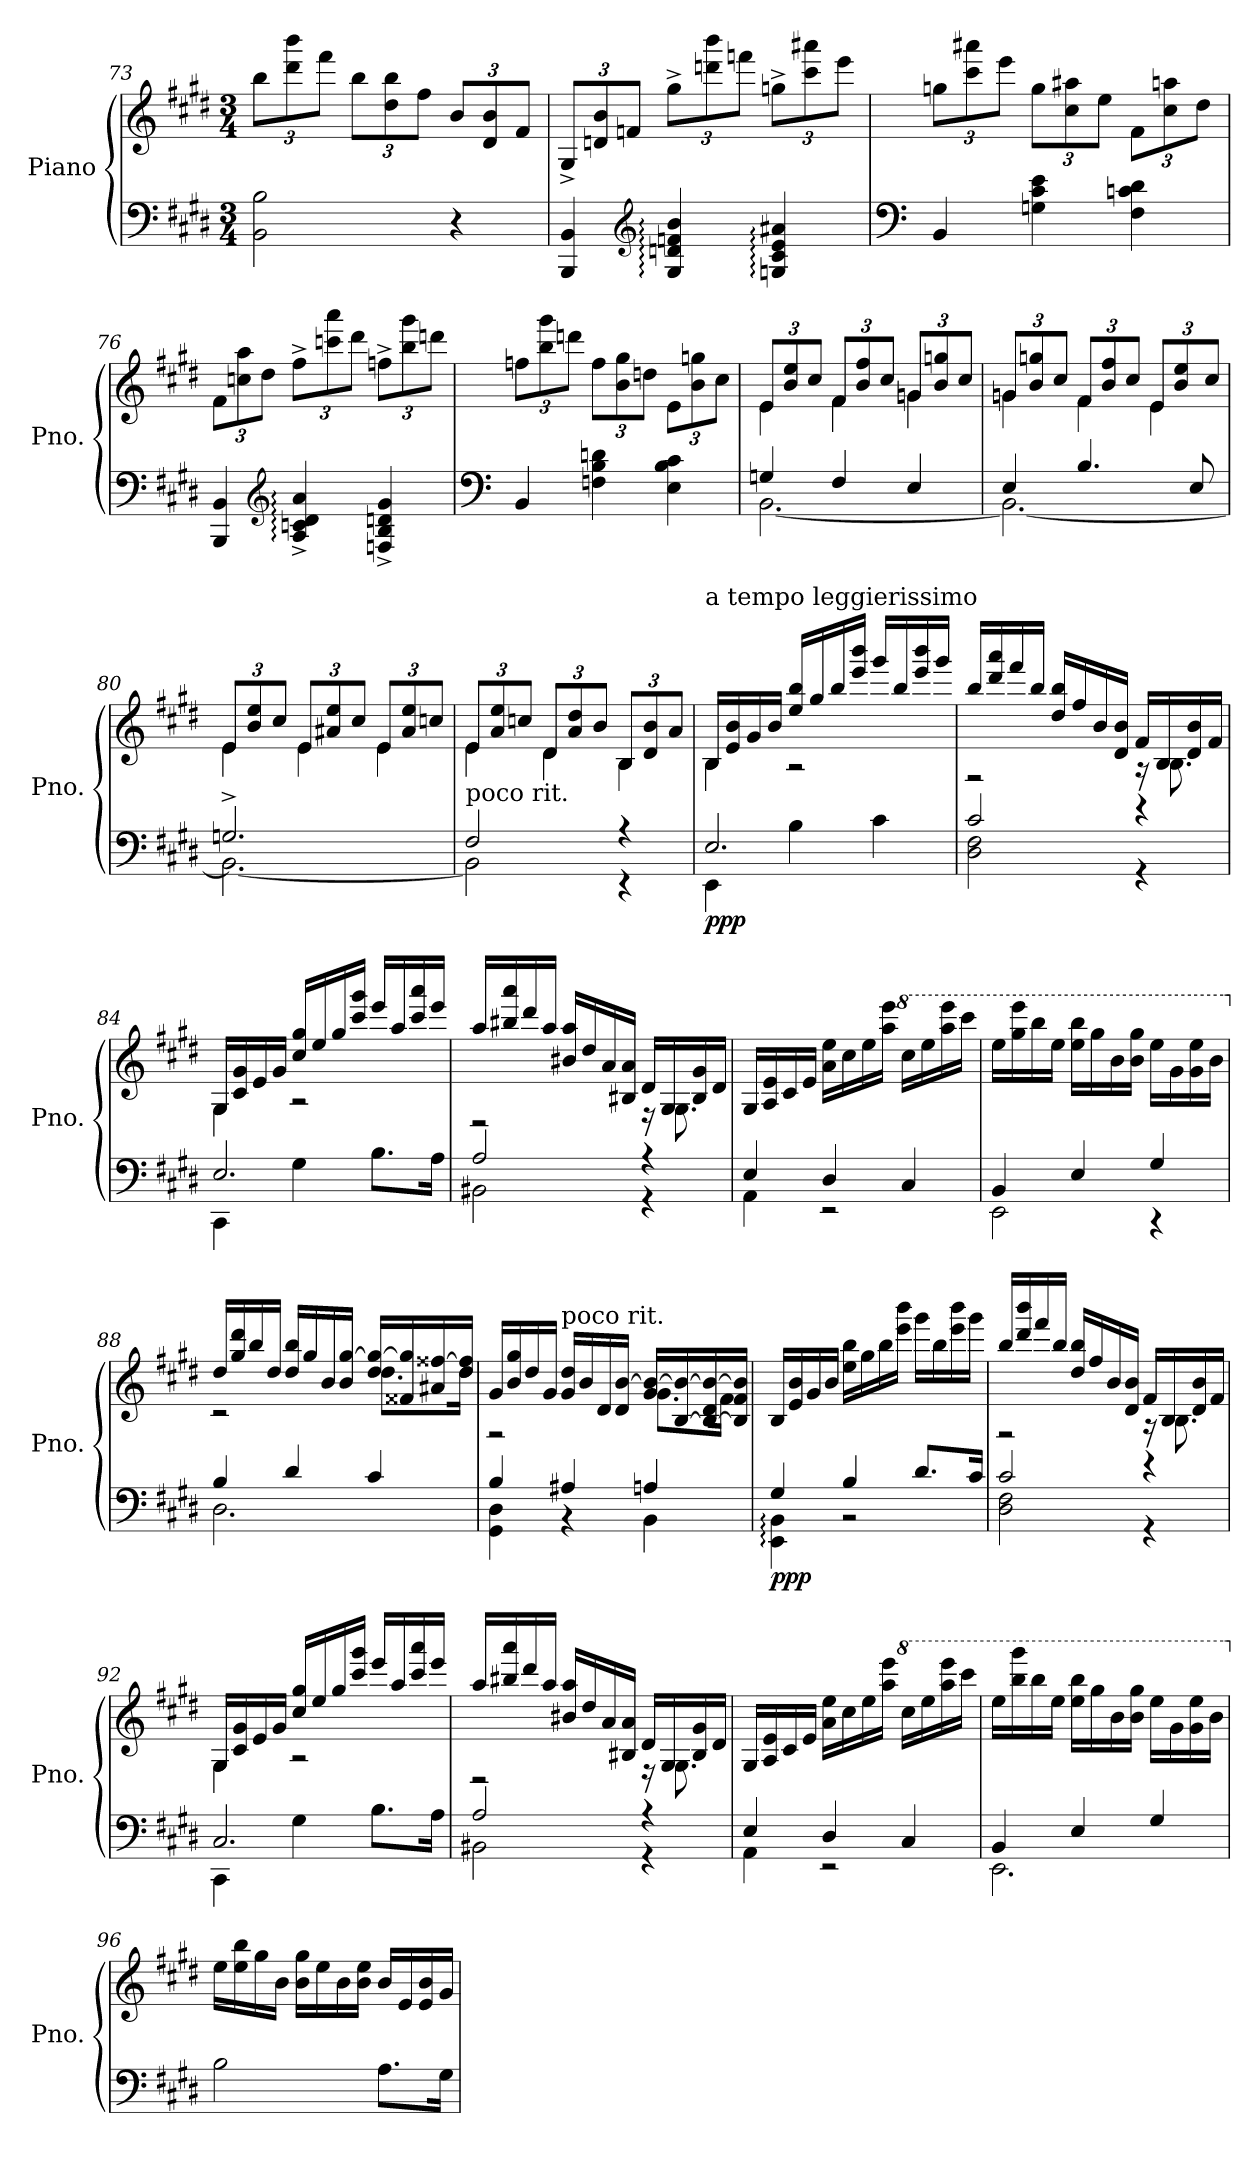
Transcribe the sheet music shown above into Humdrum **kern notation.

**kern	**kern	**dynam
*part1	*part1	*part1
*staff2	*staff1	*staff1/2
*I"Piano	*	*
*I'Pno.	*	*
*clefF4	*clefG2	*
*k[f#c#g#d#]	*k[f#c#g#d#]	*
*M3/4	*M3/4	*
=73	=73	=73
2BB 2B	12bbL	.
.	12ddd# 12bbb	.
.	12fff#J	.
.	12bbL	.
.	12bb 12dd#	.
.	12ff#J	.
4r	12bL	.
.	12b 12d#	.
.	12f#J	.
=74	=74	=74
!	!	!LO:DY:b=2
!	!	!LO:DY:n=1:b
4BB 4BBB	12G#^L	mf f
.	12dn 12b	.
.	12fnJ	.
*clefG2	*	*
4G#: 4dn: 4b: 4fn:	12gg#^L	.
.	12dddn 12bbb	.
.	12fffnJ	.
4c#: 4e: 4Gn: 4a#X:	12ggn^L	.
.	12ccc# 12aaa#X	.
.	12eeeJ	.
=75	=75	=75
*clefF4	*	*
4BB	12ggnL	.
.	12ccc# 12aaa#X	.
.	12eeeJ	.
4Gn 4e 4c#	12ggL	.
.	12aa#X 12cc#	.
.	12eeJ	.
4cn 4d# 4F#	12f#L	.
.	12cc# 12aan	.
.	12dd#J	.
=76	=76	=76
4BBB 4BB	12f#L	.
.	12ccn 12aa	.
.	12dd#J	.
*clefG2	*	*
4A:^ 4cn:^ 4d#:^ 4a:^	12ff#^L	.
.	12cccn 12aaa	.
.	12ddd#J	.
4Fn^ 4dn^ 4B^ 4g#^	12ffn^L	.
.	12bb 12ggg#	.
.	12dddnJ	.
=77	=77	=77
*clefF4	*	*
4BB	12ffnL	.
.	12bb 12ggg#	.
.	12dddnJ	.
4Fn 4B 4dn	12ffL	.
.	12gg# 12b	.
.	12ddnJ	.
4E 4B 4c#	12eL	.
.	12b 12ggn	.
.	12cc#J	.
=78	=78	=78
*^	*^	*
4Gn	[2.BB	12eL	4e	.
.	.	12b 12ee	.	.
.	.	12cc#J	.	.
4F#	.	12f#L	4f#	.
.	.	12b 12ff#	.	.
.	.	12cc#J	.	.
4E	.	12gnL	4gn	.
.	.	12b 12ggn	.	.
.	.	12cc#J	.	.
=79	=79	=79	=79	=79
4E	2.BB_	12gnL	4gn	.
.	.	12b 12ggn	.	.
.	.	12cc#J	.	.
4.B	.	12f#L	4f#	.
.	.	12b 12ff#	.	.
.	.	12cc#J	.	.
.	.	12eL	4e	.
.	.	12b 12ee	.	.
8E	.	.	.	.
.	.	12cc#J	.	.
=80	=80	=80	=80	=80
2.Gn^	2.BB_	12eL	4e	.
.	.	12b 12ee	.	.
.	.	12cc#J	.	.
.	.	12eL	4e	.
.	.	12a#X 12ee	.	.
.	.	12cc#J	.	.
.	.	12eL	4e	.
.	.	12a# 12ee	.	.
.	.	12ccnJ	.	.
=81	=81	=81	=81	=81
!LO:TX:a:t=poco rit.	!	!	!	!
2F#	2BB]	12eL	4e	.
.	.	12a 12ee	.	.
.	.	12ccnJ	.	.
.	.	12d#L	4d#	.
.	.	12a 12dd#	.	.
.	.	12bJ	.	.
4r	4r	12BL	4B	.
.	.	12d# 12b	.	.
.	.	12aJ	.	.
=82	=82	=82	=82	=82
*	*	*MM110	*	*
!	!	!LO:TX:a:t=a tempo leggierissimo	!	!
!	!	!	!	!LO:DY:b=2
!	!	!	!	!LO:DY:n=1:b
2.E	4EE	16BLL	4B	p pp
.	.	16e 16b	.	.
.	.	16g#	.	.
.	.	16bJJ	.	.
.	4B	16ee 16bbLL	2r	.
.	.	16gg#	.	.
.	.	16bb	.	.
.	.	16eee 16bbbJJ	.	.
.	4c#	16ggg#LL	.	.
.	.	16bb	.	.
.	.	16eee 16bbb	.	.
.	.	16ggg#JJ	.	.
=83	=83	=83	=83	=83
2c#	2D# 2F#	16bbLL	2r	.
.	.	16ddd# 16aaa	.	.
.	.	16fff#	.	.
.	.	16bbJJ	.	.
.	.	16bb 16dd#LL	.	.
.	.	16ff#	.	.
.	.	16b	.	.
.	.	16b 16d#JJ	.	.
4r	4r	16f#LL	16r	.
.	.	16B	8.B	.
.	.	16d# 16b	.	.
.	.	16f#JJ	.	.
=84	=84	=84	=84	=84
2.E	4CC#	16G#LL	4G#	.
.	.	16c# 16g#	.	.
.	.	16e	.	.
.	.	16g#JJ	.	.
.	4G#	16cc# 16gg#LL	2r	.
.	.	16ee	.	.
.	.	16gg#	.	.
.	.	16ccc# 16ggg#JJ	.	.
.	8.BL	16eeeLL	.	.
.	.	16aa	.	.
.	.	16ccc# 16aaa	.	.
.	16AJk	16eeeJJ	.	.
=85	=85	=85	=85	=85
2A	2BB#X	16aaLL	2r	.
.	.	16bb#X 16aaa	.	.
.	.	16ddd#	.	.
.	.	16aaJJ	.	.
.	.	16aa 16b#XLL	.	.
.	.	16dd#	.	.
.	.	16a	.	.
.	.	16a 16B#XJJ	.	.
4r	4r	16d#LL	16r	.
.	.	16G#	8.G#	.
.	.	16B# 16g#	.	.
.	.	16d#JJ	.	.
*	*	*v	*v	*
=86	=86	=86	=86
4E	4AA	16G#LL	.
.	.	16e 16A	.
.	.	16c#	.
.	.	16eJJ	.
4D#	2r	16ee 16aLL	.
.	.	16cc#	.
.	.	16ee	.
.	.	16aa 16eeeJJ	.
*	*	*8va	*
4C#	.	16ccc#LL	.
.	.	16eee	.
.	.	16aaa 16eeee	.
.	.	16cccc#JJ	.
=87	=87	=87	=87
4BB	2EE	16eeeLL	.
.	.	16eeee 16ggg#	.
.	.	16bbb	.
.	.	16eeeJJ	.
4E	.	16eee 16bbbLL	.
.	.	16ggg#	.
.	.	16bb	.
.	.	16bb 16ggg#JJ	.
4G#	4r	16eeeLL	.
.	.	16gg#	.
.	.	16gg# 16eee	.
.	.	16bbJJ	.
=88	=88	=88	=88
*	*	*X8va	*
*	*	*^	*
4B	2.D#	16dd#LL	2r	.
.	.	16gg# 16ddd#	.	.
.	.	16bb	.	.
.	.	16dd#JJ	.	.
4d#	.	16dd# 16bbLL	.	.
.	.	16gg#	.	.
.	.	16b	.	.
.	.	16b [16gg#JJ	.	.
4c#	.	16dd# 16gg#_LL	8.dd#L	.
.	.	16f##X 16gg#]	.	.
.	.	16a#X [16ff##X	.	.
.	.	16dd# 16ff##]JJ	16dd#Jk	.
=89	=89	=89	=89	=89
4B	4D# 4GG#	16g#LL	2r	.
.	.	16b 16gg#	.	.
.	.	16dd#	.	.
.	.	16g#JJ	.	.
!	!	!LO:TX:a:t=poco rit.	!	!
4A#X	4r	16g# 16dd#LL	.	.
.	.	16b	.	.
.	.	16d#	.	.
.	.	16d# [16bJJ	.	.
4An	4BB	16g# 16b_LL	8.g#L	.
.	.	[16B 16b_	.	.
.	.	16d# 16b_ 16B_	.	.
.	.	16f# 16b] 16B]JJ	16f#Jk	.
=90	=90	=90	=90	=90
!	!	!LO:TX:a:t=a tempo	!	!
!	!	!	!	!LO:DY:b=2
!	!	!	!	!LO:DY:n=1:b
*	*	*v	*v	*
4G#	4BB: 4EE:	16BLL	p pp
.	.	16e 16b	.
.	.	16g#	.
.	.	16bJJ	.
4B	2r	16ee 16bbLL	.
.	.	16gg#	.
.	.	16bb	.
.	.	16eee 16bbbJJ	.
8.d#L	.	16ggg#LL	.
.	.	16bb	.
.	.	16eee 16bbb	.
16c#Jk	.	16ggg#JJ	.
=91	=91	=91	=91
*	*	*^	*
2c#	2F# 2D#	16bbLL	2r	.
.	.	16ddd# 16bbb	.	.
.	.	16fff#	.	.
.	.	16bbJJ	.	.
.	.	16bb 16dd#LL	.	.
.	.	16ff#	.	.
.	.	16b	.	.
.	.	16b 16d#JJ	.	.
4r	4r	16f#LL	16r	.
.	.	16B	8.B	.
.	.	16d# 16b	.	.
.	.	16f#JJ	.	.
=92	=92	=92	=92	=92
2.C#	4CC#	16G#LL	4G#	.
.	.	16c# 16g#	.	.
.	.	16e	.	.
.	.	16g#JJ	.	.
.	4G#	16cc# 16gg#LL	2r	.
.	.	16ee	.	.
.	.	16gg#	.	.
.	.	16ccc# 16ggg#JJ	.	.
.	8.BL	16eeeLL	.	.
.	.	16aa	.	.
.	.	16ccc# 16aaa	.	.
.	16AJk	16eeeJJ	.	.
=93	=93	=93	=93	=93
2A	2BB#X	16aaLL	2r	.
.	.	16bb#X 16aaa	.	.
.	.	16ddd#	.	.
.	.	16aaJJ	.	.
.	.	16aa 16b#XLL	.	.
.	.	16dd#	.	.
.	.	16a	.	.
.	.	16a 16B#XJJ	.	.
4r	4r	16d#LL	16r	.
.	.	16G#	8.G#	.
.	.	16B# 16g#	.	.
.	.	16d#JJ	.	.
*	*	*v	*v	*
=94	=94	=94	=94
4E	4AA	16G#LL	.
.	.	16A 16e	.
.	.	16c#	.
.	.	16eJJ	.
4D#	2r	16a 16eeLL	.
.	.	16cc#	.
.	.	16ee	.
.	.	16aa 16eeeJJ	.
*	*	*8va	*
4C#	.	16ccc#LL	.
.	.	16eee	.
.	.	16aaa 16eeee	.
.	.	16cccc#JJ	.
=95	=95	=95	=95
4BB	2.EE	16eeeLL	.
.	.	16bbb 16gggg#	.
.	.	16bbb	.
.	.	16eeeJJ	.
4E	.	16eee 16bbbLL	.
.	.	16ggg#	.
.	.	16bb	.
.	.	16bb 16ggg#JJ	.
4G#	.	16eeeLL	.
.	.	16gg#	.
.	.	16gg# 16eee	.
.	.	16bbJJ	.
*v	*v	*	*
=96	=96	=96
*	*X8va	*
2B	16eeLL	.
.	16ee 16bb	.
.	16gg#	.
.	16bJJ	.
.	16b 16gg#LL	.
.	16ee	.
.	16b	.
.	16ee 16bJJ	.
8.AL	16bLL	.
.	16e	.
.	16e 16b	.
16G#Jk	16g#JJ	.
=	=	=
*-	*-	*-
